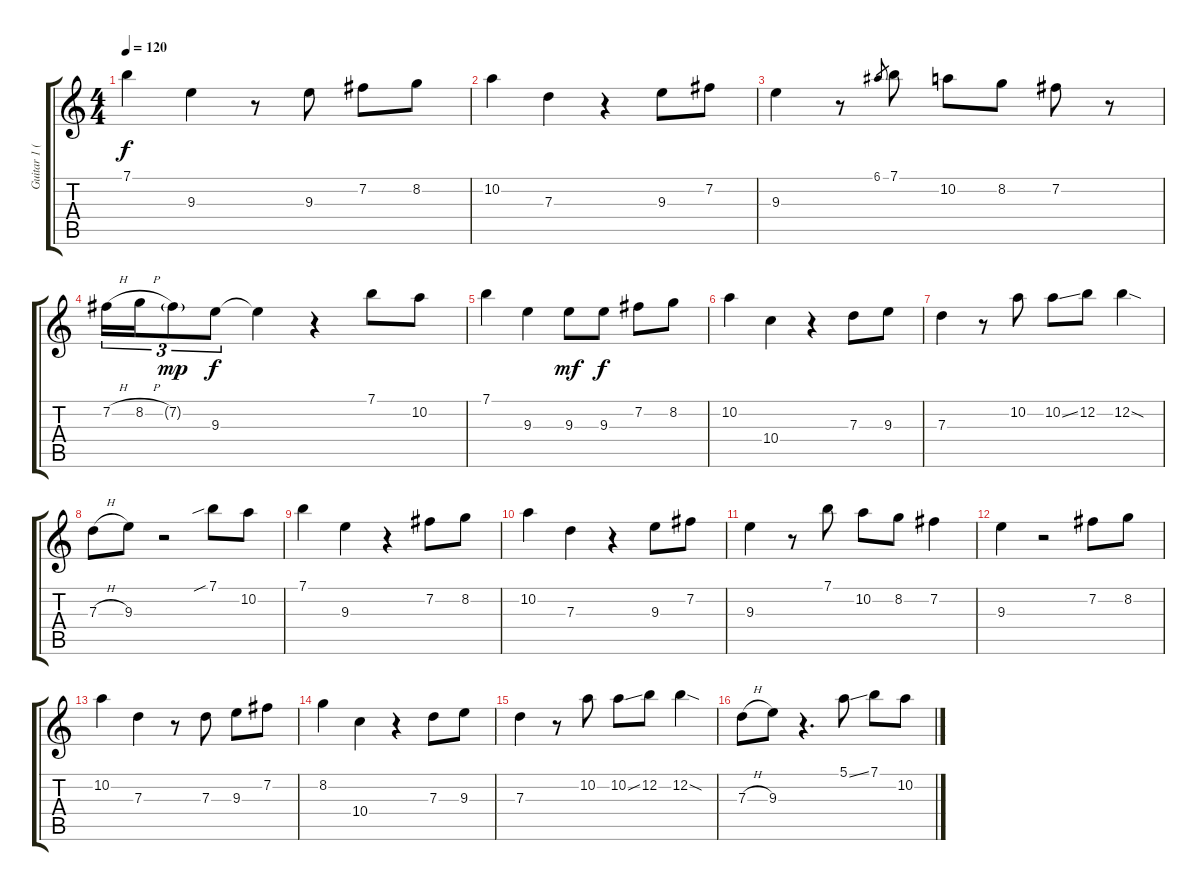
\track ("Guitar 1 (Lead)" "Guitar 1 (") {instrument acousticguitarnylon}
\staff {score tabs}
\tuning (E4 B3 G3 D3 A2 E2) {hide}
\ts (4 4)
\tempo 120
\clef g2
\ks c
7.1.4{dy f} 9.3.4 r.8 9.3.8 7.2.8 8.2.8 |
10.2.4 7.3.4 r.4 9.3.8 7.2.8 |
9.3.4 r.8 6.1.8{gr} 7.1.8 10.2.8 8.2.8 7.2.8 r.8 |
7.2{h}.16{tu (3 2)} 8.2{h}.16{tu (3 2)} 7.2{g}.8{tu (3 2) dy mp} 9.3.8{tu (3 2) dy f} 9.3{t}.4 r.4 7.1.8 10.2.8 |
7.1.4 9.3.4 9.3.8{dy mf} 9.3.8{dy f} 7.2.8 8.2.8 |
10.2.4 10.4.4 r.4 7.3.8 9.3.8 |
7.3.4 r.8 10.2.8 10.2{ss}.8 12.2.8 12.2{sod}.4 |
7.3{h}.8 9.3.8 r.2 7.1{sib}.8 10.2.8 |
7.1.4 9.3.4 r.4 7.2.8 8.2.8 |
10.2.4 7.3.4 r.4 9.3.8 7.2.8 |
9.3.4 r.8 7.1.8 10.2.8 8.2.8 7.2.4 |
9.3.4 r.2 7.2.8 8.2.8 |
10.2.4 7.3.4 r.8 7.3.8 9.3.8 7.2.8 |
8.2.4 10.4.4 r.4 7.3.8 9.3.8 |
7.3.4 r.8 10.2.8 10.2{ss}.8 12.2.8 12.2{sod}.4 |
7.3{h}.8 9.3.8 r.4{d} 5.1{ss}.8 7.1.8 10.2.8
